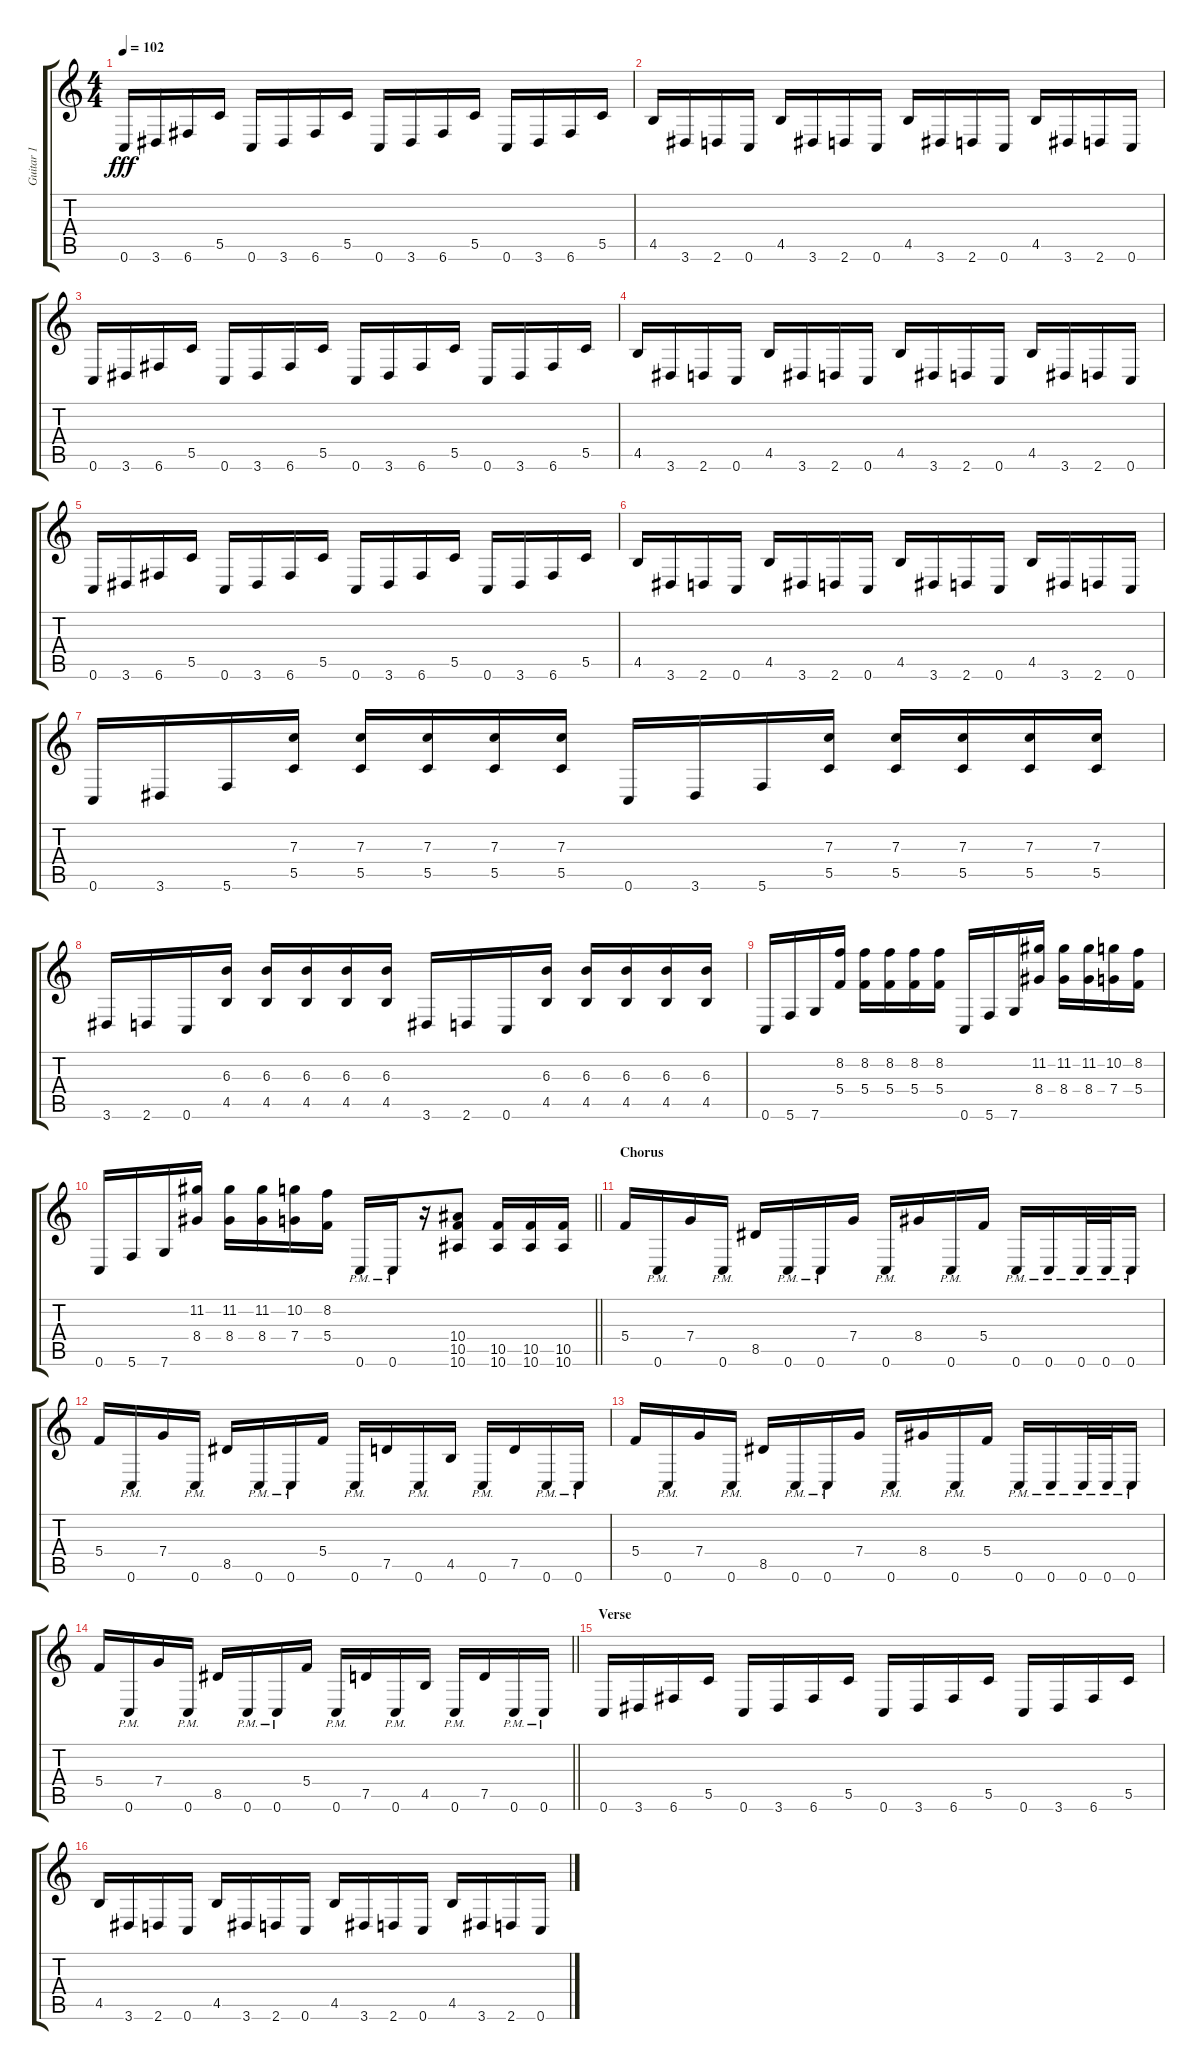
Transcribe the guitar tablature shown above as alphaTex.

\track ("Guitar 1" "Guitar 1") {instrument distortionguitar}
\staff {score tabs}
\tuning (D4 A3 F3 C3 G2 C2) {hide}
\ts (4 4)
\tempo 102
\clef g2
\ks c
0.6.16{dy fff} 3.6.16 6.6.16 5.5.16 0.6.16 3.6.16 6.6.16 5.5.16 0.6.16 3.6.16 6.6.16 5.5.16 0.6.16 3.6.16 6.6.16 5.5.16 |
4.5.16 3.6.16 2.6.16 0.6.16 4.5.16 3.6.16 2.6.16 0.6.16 4.5.16 3.6.16 2.6.16 0.6.16 4.5.16 3.6.16 2.6.16 0.6.16 |
0.6.16 3.6.16 6.6.16 5.5.16 0.6.16 3.6.16 6.6.16 5.5.16 0.6.16 3.6.16 6.6.16 5.5.16 0.6.16 3.6.16 6.6.16 5.5.16 |
4.5.16 3.6.16 2.6.16 0.6.16 4.5.16 3.6.16 2.6.16 0.6.16 4.5.16 3.6.16 2.6.16 0.6.16 4.5.16 3.6.16 2.6.16 0.6.16 |
0.6.16 3.6.16 6.6.16 5.5.16 0.6.16 3.6.16 6.6.16 5.5.16 0.6.16 3.6.16 6.6.16 5.5.16 0.6.16 3.6.16 6.6.16 5.5.16 |
4.5.16 3.6.16 2.6.16 0.6.16 4.5.16 3.6.16 2.6.16 0.6.16 4.5.16 3.6.16 2.6.16 0.6.16 4.5.16 3.6.16 2.6.16 0.6.16 |
0.6.16 3.6.16 5.6.16 (7.3 5.5).16 (7.3 5.5).16 (7.3 5.5).16 (7.3 5.5).16 (7.3 5.5).16 0.6.16 3.6.16 5.6.16 (7.3 5.5).16 (7.3 5.5).16 (7.3 5.5).16 (7.3 5.5).16 (7.3 5.5).16 |
3.6.16 2.6.16 0.6.16 (6.3 4.5).16 (6.3 4.5).16 (6.3 4.5).16 (6.3 4.5).16 (6.3 4.5).16 3.6.16 2.6.16 0.6.16 (6.3 4.5).16 (6.3 4.5).16 (6.3 4.5).16 (6.3 4.5).16 (6.3 4.5).16 |
0.6.16 5.6.16 7.6.16 (8.2 5.4).16 (8.2 5.4).16 (8.2 5.4).16 (8.2 5.4).16 (8.2 5.4).16 0.6.16 5.6.16 7.6.16 (11.2 8.4).16 (11.2 8.4).16 (11.2 8.4).16 (10.2 7.4).16 (8.2 5.4).16 |
\barLineRight lightlight
0.6.16 5.6.16 7.6.16 (11.2 8.4).16 (11.2 8.4).16 (11.2 8.4).16 (10.2 7.4).16 (8.2 5.4).16 0.6{pm}.16 0.6{pm}.16 r.16 (10.4 10.5 10.6).8 (10.5 10.6).16 (10.5 10.6).16 (10.5 10.6).16 |
\section ("" "Chorus")
5.4.16 0.6{pm}.16 7.4.16 0.6{pm}.16 8.5.16 0.6{pm}.16 0.6{pm}.16 7.4.16 0.6{pm}.16 8.4.16 0.6{pm}.16 5.4.16 0.6{pm}.16 0.6{pm}.16 0.6{pm}.32 0.6{pm}.32 0.6{pm}.16 |
5.4.16 0.6{pm}.16 7.4.16 0.6{pm}.16 8.5.16 0.6{pm}.16 0.6{pm}.16 5.4.16 0.6{pm}.16 7.5.16 0.6{pm}.16 4.5.16 0.6{pm}.16 7.5.16 0.6{pm}.16 0.6{pm}.16 |
5.4.16 0.6{pm}.16 7.4.16 0.6{pm}.16 8.5.16 0.6{pm}.16 0.6{pm}.16 7.4.16 0.6{pm}.16 8.4.16 0.6{pm}.16 5.4.16 0.6{pm}.16 0.6{pm}.16 0.6{pm}.32 0.6{pm}.32 0.6{pm}.16 |
\barLineRight lightlight
5.4.16 0.6{pm}.16 7.4.16 0.6{pm}.16 8.5.16 0.6{pm}.16 0.6{pm}.16 5.4.16 0.6{pm}.16 7.5.16 0.6{pm}.16 4.5.16 0.6{pm}.16 7.5.16 0.6{pm}.16 0.6{pm}.16 |
\section ("" "Verse")
0.6.16 3.6.16 6.6.16 5.5.16 0.6.16 3.6.16 6.6.16 5.5.16 0.6.16 3.6.16 6.6.16 5.5.16 0.6.16 3.6.16 6.6.16 5.5.16 |
4.5.16 3.6.16 2.6.16 0.6.16 4.5.16 3.6.16 2.6.16 0.6.16 4.5.16 3.6.16 2.6.16 0.6.16 4.5.16 3.6.16 2.6.16 0.6.16
